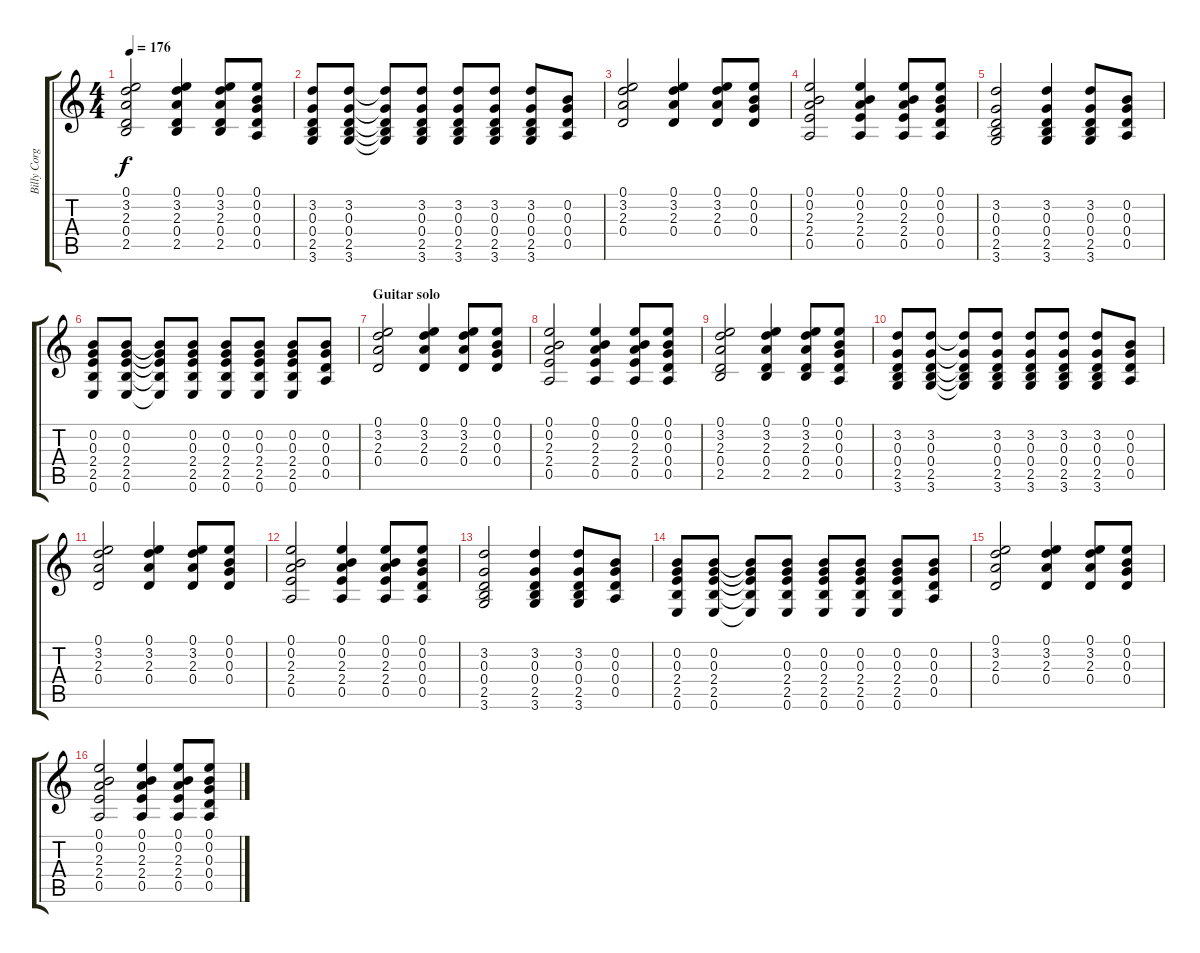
\track ("Billy Corgan" "Billy Corg") {instrument distortionguitar}
\staff {score tabs}
\tuning (E4 B3 G3 D3 A2 E2) {hide}
\ts (4 4)
\tempo 176
\clef g2
\ks c
(0.1 3.2 2.3 0.4 2.5).2{dy f} (0.1 3.2 2.3 0.4 2.5).4 (0.1 3.2 2.3 0.4 2.5).8 (0.1 0.2 0.3 0.4 0.5).8 |
(3.2 0.3 0.4 2.5 3.6).8 (3.2 0.3 0.4 2.5 3.6).8 (3.2{t} 0.3{t} 0.4{t} 2.5{t} 3.6{t}).8 (3.2 0.3 0.4 2.5 3.6).8 (3.2 0.3 0.4 2.5 3.6).8 (3.2 0.3 0.4 2.5 3.6).8 (3.2 0.3 0.4 2.5 3.6).8 (0.2 0.3 0.4 0.5).8 |
(0.1 3.2 2.3 0.4).2 (0.1 3.2 2.3 0.4).4 (0.1 3.2 2.3 0.4).8 (0.1 0.2 0.3 0.4).8 |
(0.1 0.2 2.3 2.4 0.5).2 (0.1 0.2 2.3 2.4 0.5).4 (0.1 0.2 2.3 2.4 0.5).8 (0.1 0.2 0.3 0.4 0.5).8 |
(3.2 0.3 0.4 2.5 3.6).2 (3.2 0.3 0.4 2.5 3.6).4 (3.2 0.3 0.4 2.5 3.6).8 (0.2 0.3 0.4 0.5).8 |
(0.2 0.3 2.4 2.5 0.6).8 (0.2 0.3 2.4 2.5 0.6).8 (0.2{t} 0.3{t} 2.4{t} 2.5{t} 0.6{t}).8 (0.2 0.3 2.4 2.5 0.6).8 (0.2 0.3 2.4 2.5 0.6).8 (0.2 0.3 2.4 2.5 0.6).8 (0.2 0.3 2.4 2.5 0.6).8 (0.2 0.3 0.4 0.5).8 |
\section ("" "Guitar solo")
(0.1 3.2 2.3 0.4).2 (0.1 3.2 2.3 0.4).4 (0.1 3.2 2.3 0.4).8 (0.1 0.2 0.3 0.4).8 |
(0.1 0.2 2.3 2.4 0.5).2 (0.1 0.2 2.3 2.4 0.5).4 (0.1 0.2 2.3 2.4 0.5).8 (0.1 0.2 0.3 0.4 0.5).8 |
(0.1 3.2 2.3 0.4 2.5).2 (0.1 3.2 2.3 0.4 2.5).4 (0.1 3.2 2.3 0.4 2.5).8 (0.1 0.2 0.3 0.4 0.5).8 |
(3.2 0.3 0.4 2.5 3.6).8 (3.2 0.3 0.4 2.5 3.6).8 (3.2{t} 0.3{t} 0.4{t} 2.5{t} 3.6{t}).8 (3.2 0.3 0.4 2.5 3.6).8 (3.2 0.3 0.4 2.5 3.6).8 (3.2 0.3 0.4 2.5 3.6).8 (3.2 0.3 0.4 2.5 3.6).8 (0.2 0.3 0.4 0.5).8 |
(0.1 3.2 2.3 0.4).2 (0.1 3.2 2.3 0.4).4 (0.1 3.2 2.3 0.4).8 (0.1 0.2 0.3 0.4).8 |
(0.1 0.2 2.3 2.4 0.5).2 (0.1 0.2 2.3 2.4 0.5).4 (0.1 0.2 2.3 2.4 0.5).8 (0.1 0.2 0.3 0.4 0.5).8 |
(3.2 0.3 0.4 2.5 3.6).2 (3.2 0.3 0.4 2.5 3.6).4 (3.2 0.3 0.4 2.5 3.6).8 (0.2 0.3 0.4 0.5).8 |
(0.2 0.3 2.4 2.5 0.6).8 (0.2 0.3 2.4 2.5 0.6).8 (0.2{t} 0.3{t} 2.4{t} 2.5{t} 0.6{t}).8 (0.2 0.3 2.4 2.5 0.6).8 (0.2 0.3 2.4 2.5 0.6).8 (0.2 0.3 2.4 2.5 0.6).8 (0.2 0.3 2.4 2.5 0.6).8 (0.2 0.3 0.4 0.5).8 |
(0.1 3.2 2.3 0.4).2 (0.1 3.2 2.3 0.4).4 (0.1 3.2 2.3 0.4).8 (0.1 0.2 0.3 0.4).8 |
(0.1 0.2 2.3 2.4 0.5).2 (0.1 0.2 2.3 2.4 0.5).4 (0.1 0.2 2.3 2.4 0.5).8 (0.1 0.2 0.3 0.4 0.5).8
